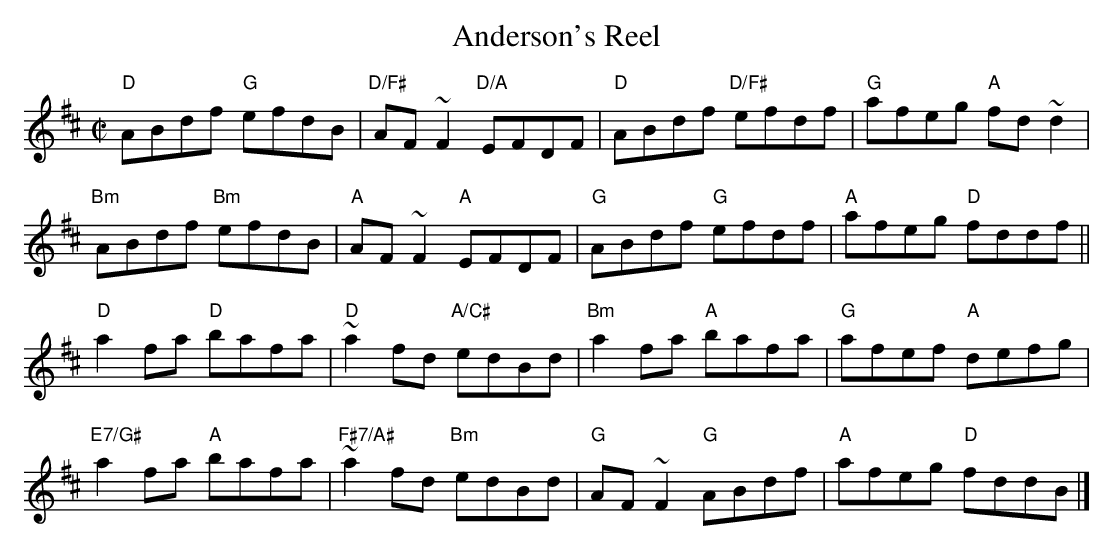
X:1
T: Anderson's Reel
M: C|
K: D
"D"ABdf "G"efdB | "D/F#"AF~F2 "D/A"EFDF | "D"ABdf "D/F#"efdf | "G"afeg "A"fd~d2 |
"Bm"ABdf "Bm"efdB | "A"AF~F2 "A"EFDF | "G"ABdf "G"efdf | "A"afeg "D"fddf ||
"D"a2fa "D"bafa | "D"~a2fd "A/C#"edBd | "Bm"a2fa "A"bafa | "G"afef "A"defg |
"E7/G#"a2fa "A"bafa | "F#7/A#"~a2fd "Bm"edBd | "G"AF~F2 "G"ABdf | "A"afeg "D"fddB |]
